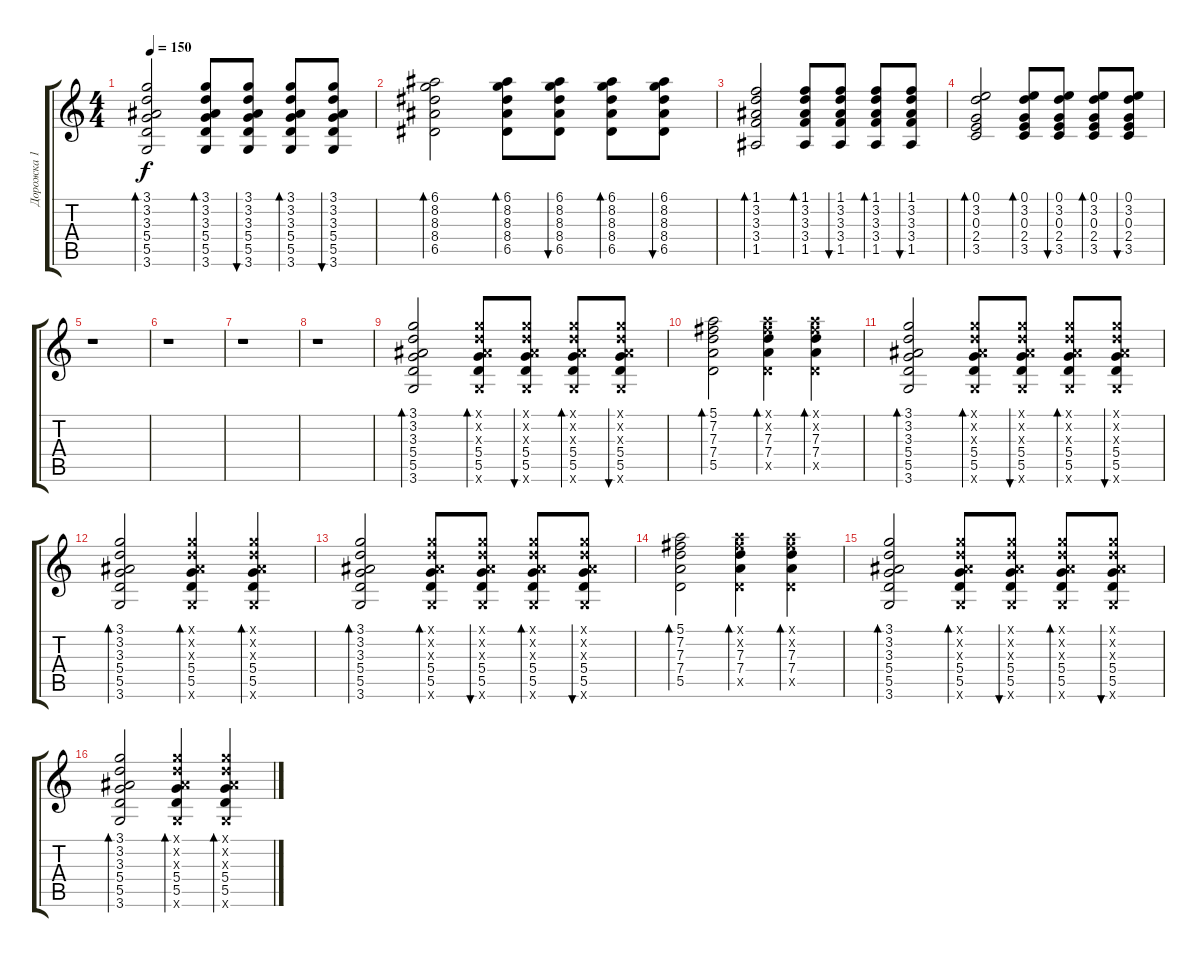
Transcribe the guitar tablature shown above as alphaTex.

\track ("Дорожка 1" "Дорожка 1") {instrument acousticguitarsteel}
\staff {score tabs}
\tuning (E4 B3 G3 D3 A2 E2) {hide}
\ts (4 4)
\tempo 150
\clef g2
\ks c
(3.1 3.2 3.3 5.4 5.5 3.6).2{bd 60 dy f} (3.1 3.2 3.3 5.4 5.5 3.6).8{bd 60} (3.1 3.2 3.3 5.4 5.5 3.6).8{bu 60} (3.1 3.2 3.3 5.4 5.5 3.6).8{bd 60} (3.1 3.2 3.3 5.4 5.5 3.6).8{bu 60} |
(6.1 8.2 8.3 8.4 6.5).2{bd 60} (6.1 8.2 8.3 8.4 6.5).8{bd 60} (6.1 8.2 8.3 8.4 6.5).8{bu 60} (6.1 8.2 8.3 8.4 6.5).8{bd 60} (6.1 8.2 8.3 8.4 6.5).8{bu 60} |
(1.1 3.2 3.3 3.4 1.5).2{bd 60} (1.1 3.2 3.3 3.4 1.5).8{bd 60} (1.1 3.2 3.3 3.4 1.5).8{bu 60} (1.1 3.2 3.3 3.4 1.5).8{bd 60} (1.1 3.2 3.3 3.4 1.5).8{bu 60} |
(0.1 3.2 0.3 2.4 3.5).2{bd 60} (0.1 3.2 0.3 2.4 3.5).8{bd 60} (0.1 3.2 0.3 2.4 3.5).8{bu 60} (0.1 3.2 0.3 2.4 3.5).8{bd 60} (0.1 3.2 0.3 2.4 3.5).8{bu 60} |
r.1 |
r.1 |
r.1 |
r.1 |
(3.1 3.2 3.3 5.4 5.5 3.6).2{bd 60} (3.1{x} 3.2{x} 3.3{x} 5.4 5.5 3.6{x}).8{bd 60} (3.1{x} 3.2{x} 3.3{x} 5.4 5.5 3.6{x}).8{bu 60} (3.1{x} 3.2{x} 3.3{x} 5.4 5.5 3.6{x}).8{bd 60} (3.1{x} 3.2{x} 3.3{x} 5.4 5.5 3.6{x}).8{bu 60} |
(5.1 7.2 7.3 7.4 5.5).2{bd 60} (5.1{x} 7.2{x} 7.3 7.4 5.5{x}).4{bd 60} (5.1{x} 7.2{x} 7.3 7.4 5.5{x}).4{bd 60} |
(3.1 3.2 3.3 5.4 5.5 3.6).2{bd 60} (3.1{x} 3.2{x} 3.3{x} 5.4 5.5 3.6{x}).8{bd 60} (3.1{x} 3.2{x} 3.3{x} 5.4 5.5 3.6{x}).8{bu 60} (3.1{x} 3.2{x} 3.3{x} 5.4 5.5 3.6{x}).8{bd 60} (3.1{x} 3.2{x} 3.3{x} 5.4 5.5 3.6{x}).8{bu 60} |
(3.1 3.2 3.3 5.4 5.5 3.6).2{bd 60} (3.1{x} 3.2{x} 3.3{x} 5.4 5.5 3.6{x}).4{bd 60} (3.1{x} 3.2{x} 3.3{x} 5.4 5.5 3.6{x}).4{bd 60} |
(3.1 3.2 3.3 5.4 5.5 3.6).2{bd 60} (3.1{x} 3.2{x} 3.3{x} 5.4 5.5 3.6{x}).8{bd 60} (3.1{x} 3.2{x} 3.3{x} 5.4 5.5 3.6{x}).8{bu 60} (3.1{x} 3.2{x} 3.3{x} 5.4 5.5 3.6{x}).8{bd 60} (3.1{x} 3.2{x} 3.3{x} 5.4 5.5 3.6{x}).8{bu 60} |
(5.1 7.2 7.3 7.4 5.5).2{bd 60} (5.1{x} 7.2{x} 7.3 7.4 5.5{x}).4{bd 60} (5.1{x} 7.2{x} 7.3 7.4 5.5{x}).4{bd 60} |
(3.1 3.2 3.3 5.4 5.5 3.6).2{bd 60} (3.1{x} 3.2{x} 3.3{x} 5.4 5.5 3.6{x}).8{bd 60} (3.1{x} 3.2{x} 3.3{x} 5.4 5.5 3.6{x}).8{bu 60} (3.1{x} 3.2{x} 3.3{x} 5.4 5.5 3.6{x}).8{bd 60} (3.1{x} 3.2{x} 3.3{x} 5.4 5.5 3.6{x}).8{bu 60} |
(3.1 3.2 3.3 5.4 5.5 3.6).2{bd 60} (3.1{x} 3.2{x} 3.3{x} 5.4 5.5 3.6{x}).4{bd 60} (3.1{x} 3.2{x} 3.3{x} 5.4 5.5 3.6{x}).4{bd 60}
